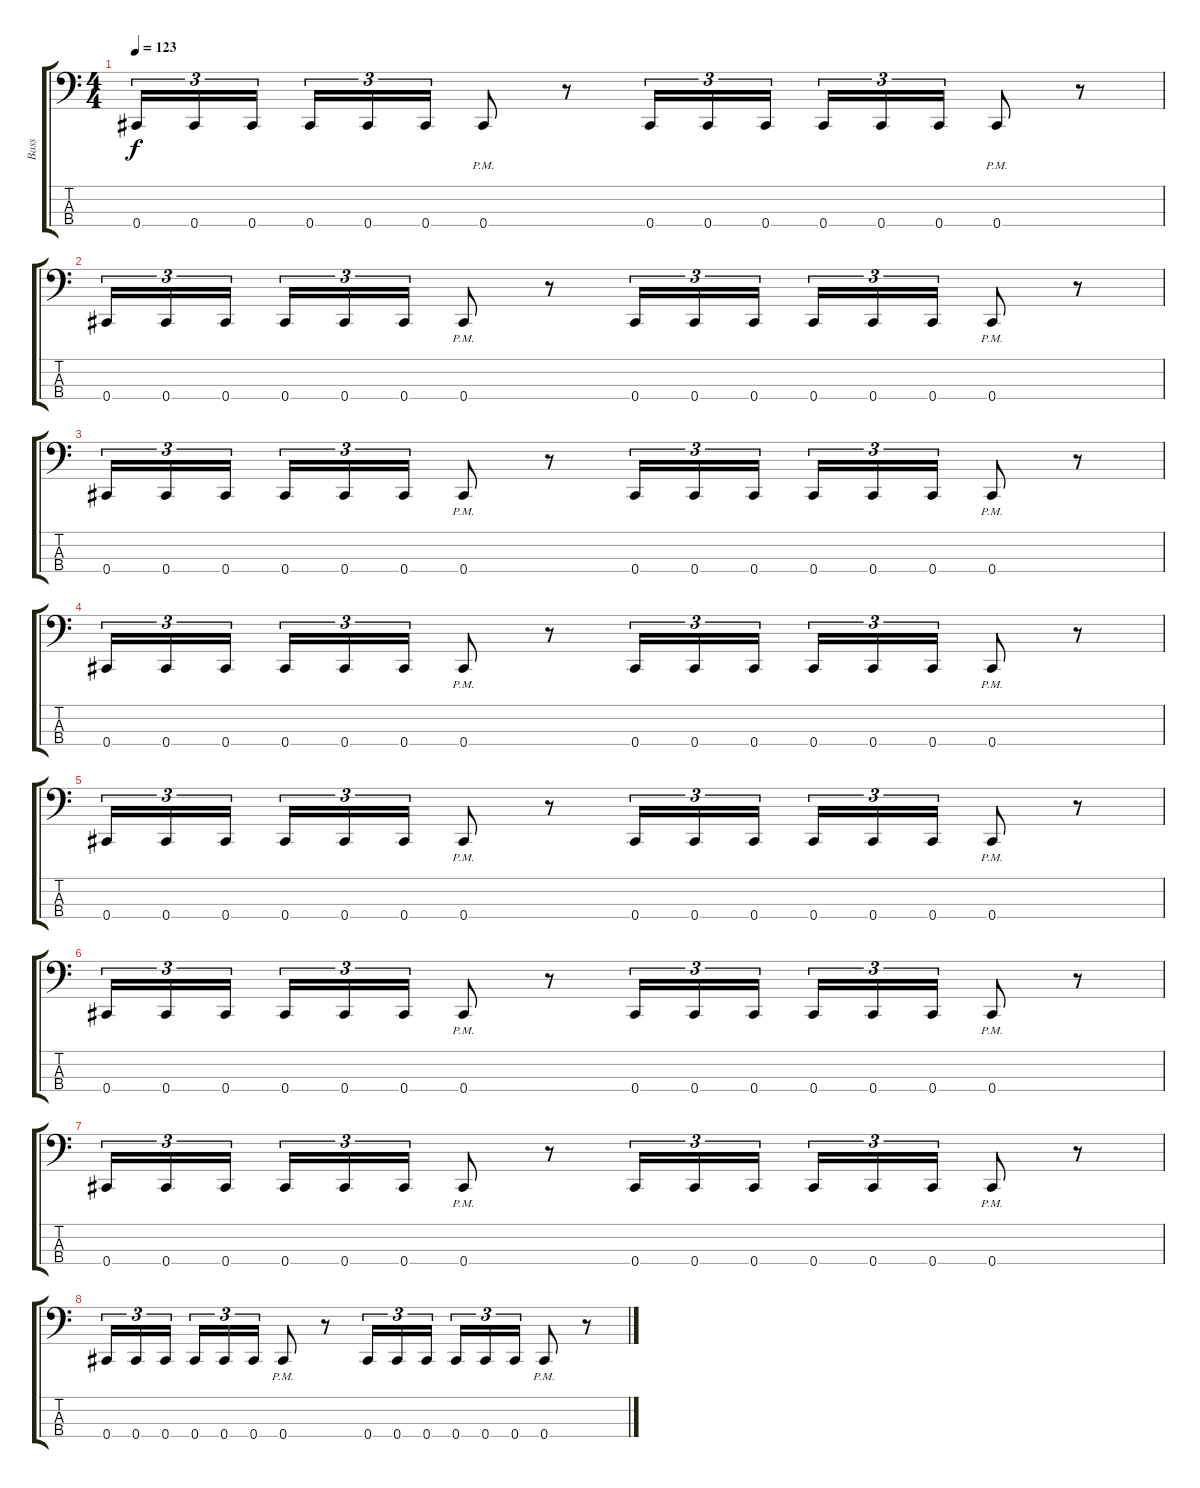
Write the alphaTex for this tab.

\track ("Bass" "Bass") {instrument electricbassfinger}
\staff {score tabs}
\tuning (E2 B1 Gb1 Db1) {hide}
\ts (4 4)
\section ("" "")
\tempo 123
\clef f4
\ks c
0.4.16{tu (3 2) dy f} 0.4.16{tu (3 2)} 0.4.16{tu (3 2)} 0.4.16{tu (3 2)} 0.4.16{tu (3 2)} 0.4.16{tu (3 2)} 0.4{pm}.8 r.8 0.4.16{tu (3 2)} 0.4.16{tu (3 2)} 0.4.16{tu (3 2)} 0.4.16{tu (3 2)} 0.4.16{tu (3 2)} 0.4.16{tu (3 2)} 0.4{pm}.8 r.8 |
0.4.16{tu (3 2)} 0.4.16{tu (3 2)} 0.4.16{tu (3 2)} 0.4.16{tu (3 2)} 0.4.16{tu (3 2)} 0.4.16{tu (3 2)} 0.4{pm}.8 r.8 0.4.16{tu (3 2)} 0.4.16{tu (3 2)} 0.4.16{tu (3 2)} 0.4.16{tu (3 2)} 0.4.16{tu (3 2)} 0.4.16{tu (3 2)} 0.4{pm}.8 r.8 |
0.4.16{tu (3 2)} 0.4.16{tu (3 2)} 0.4.16{tu (3 2)} 0.4.16{tu (3 2)} 0.4.16{tu (3 2)} 0.4.16{tu (3 2)} 0.4{pm}.8 r.8 0.4.16{tu (3 2)} 0.4.16{tu (3 2)} 0.4.16{tu (3 2)} 0.4.16{tu (3 2)} 0.4.16{tu (3 2)} 0.4.16{tu (3 2)} 0.4{pm}.8 r.8 |
0.4.16{tu (3 2)} 0.4.16{tu (3 2)} 0.4.16{tu (3 2)} 0.4.16{tu (3 2)} 0.4.16{tu (3 2)} 0.4.16{tu (3 2)} 0.4{pm}.8 r.8 0.4.16{tu (3 2)} 0.4.16{tu (3 2)} 0.4.16{tu (3 2)} 0.4.16{tu (3 2)} 0.4.16{tu (3 2)} 0.4.16{tu (3 2)} 0.4{pm}.8 r.8 |
0.4.16{tu (3 2)} 0.4.16{tu (3 2)} 0.4.16{tu (3 2)} 0.4.16{tu (3 2)} 0.4.16{tu (3 2)} 0.4.16{tu (3 2)} 0.4{pm}.8 r.8 0.4.16{tu (3 2)} 0.4.16{tu (3 2)} 0.4.16{tu (3 2)} 0.4.16{tu (3 2)} 0.4.16{tu (3 2)} 0.4.16{tu (3 2)} 0.4{pm}.8 r.8 |
0.4.16{tu (3 2)} 0.4.16{tu (3 2)} 0.4.16{tu (3 2)} 0.4.16{tu (3 2)} 0.4.16{tu (3 2)} 0.4.16{tu (3 2)} 0.4{pm}.8 r.8 0.4.16{tu (3 2)} 0.4.16{tu (3 2)} 0.4.16{tu (3 2)} 0.4.16{tu (3 2)} 0.4.16{tu (3 2)} 0.4.16{tu (3 2)} 0.4{pm}.8 r.8 |
0.4.16{tu (3 2)} 0.4.16{tu (3 2)} 0.4.16{tu (3 2)} 0.4.16{tu (3 2)} 0.4.16{tu (3 2)} 0.4.16{tu (3 2)} 0.4{pm}.8 r.8 0.4.16{tu (3 2)} 0.4.16{tu (3 2)} 0.4.16{tu (3 2)} 0.4.16{tu (3 2)} 0.4.16{tu (3 2)} 0.4.16{tu (3 2)} 0.4{pm}.8 r.8 |
0.4.16{tu (3 2)} 0.4.16{tu (3 2)} 0.4.16{tu (3 2)} 0.4.16{tu (3 2)} 0.4.16{tu (3 2)} 0.4.16{tu (3 2)} 0.4{pm}.8 r.8 0.4.16{tu (3 2)} 0.4.16{tu (3 2)} 0.4.16{tu (3 2)} 0.4.16{tu (3 2)} 0.4.16{tu (3 2)} 0.4.16{tu (3 2)} 0.4{pm}.8 r.8
